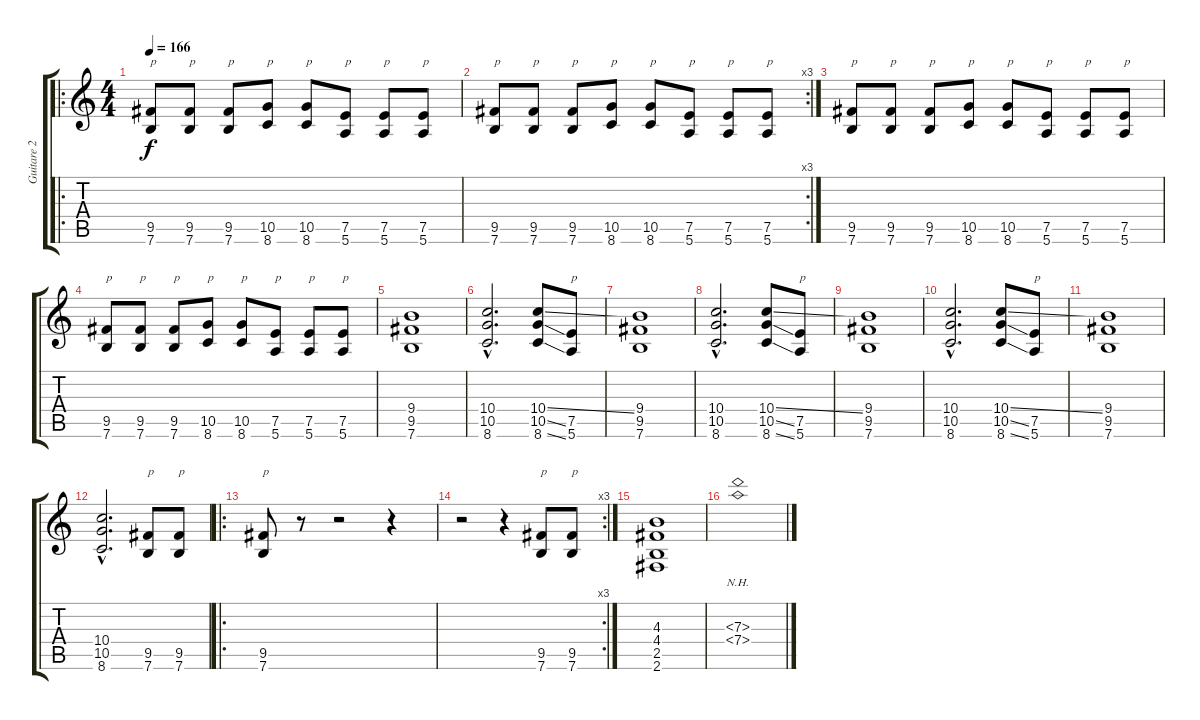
\track ("Guitare 2" "Guitare 2") {instrument distortionguitar}
\staff {score tabs}
\tuning (E4 B3 G3 D3 A2 E2) {hide}
\ro
\ts (4 4)
\tempo 166
\clef g2
\ks c
(9.5 7.6).8{txt "p" dy f} (9.5 7.6).8{txt "p"} (9.5 7.6).8{txt "p"} (10.5 8.6).8{txt "p"} (10.5 8.6).8{txt "p"} (7.5 5.6).8{txt "p"} (7.5 5.6).8{txt "p"} (7.5 5.6).8{txt "p"} |
\rc 3
(9.5 7.6).8{txt "p"} (9.5 7.6).8{txt "p"} (9.5 7.6).8{txt "p"} (10.5 8.6).8{txt "p"} (10.5 8.6).8{txt "p"} (7.5 5.6).8{txt "p"} (7.5 5.6).8{txt "p"} (7.5 5.6).8{txt "p"} |
(9.5 7.6).8{txt "p"} (9.5 7.6).8{txt "p"} (9.5 7.6).8{txt "p"} (10.5 8.6).8{txt "p"} (10.5 8.6).8{txt "p"} (7.5 5.6).8{txt "p"} (7.5 5.6).8{txt "p"} (7.5 5.6).8{txt "p"} |
(9.5 7.6).8{txt "p"} (9.5 7.6).8{txt "p"} (9.5 7.6).8{txt "p"} (10.5 8.6).8{txt "p"} (10.5 8.6).8{txt "p"} (7.5 5.6).8{txt "p"} (7.5 5.6).8{txt "p"} (7.5 5.6).8{txt "p"} |
(9.4 9.5 7.6).1 |
(10.4{hac} 10.5{hac} 8.6{hac}).2{d} (10.4{ss} 10.5{ss} 8.6{ss}).8 (7.5 5.6).8{txt "p"} |
(9.4 9.5 7.6).1 |
(10.4{hac} 10.5{hac} 8.6{hac}).2{d} (10.4{ss} 10.5{ss} 8.6{ss}).8 (7.5 5.6).8{txt "p"} |
(9.4 9.5 7.6).1 |
(10.4{hac} 10.5{hac} 8.6{hac}).2{d} (10.4{ss} 10.5{ss} 8.6{ss}).8 (7.5 5.6).8{txt "p"} |
(9.4 9.5 7.6).1 |
(10.4{hac} 10.5{hac} 8.6{hac}).2{d} (9.5 7.6).8{txt "p"} (9.5 7.6).8{txt "p"} |
\ro
(9.5 7.6).8{txt "p"} r.8 r.2 r.4 |
\rc 3
r.2 r.4 (9.5 7.6).8{txt "p"} (9.5 7.6).8{txt "p"} |
(4.3 4.4 2.5 2.6).1 |
(7.3{nh} 7.4{nh}).1
